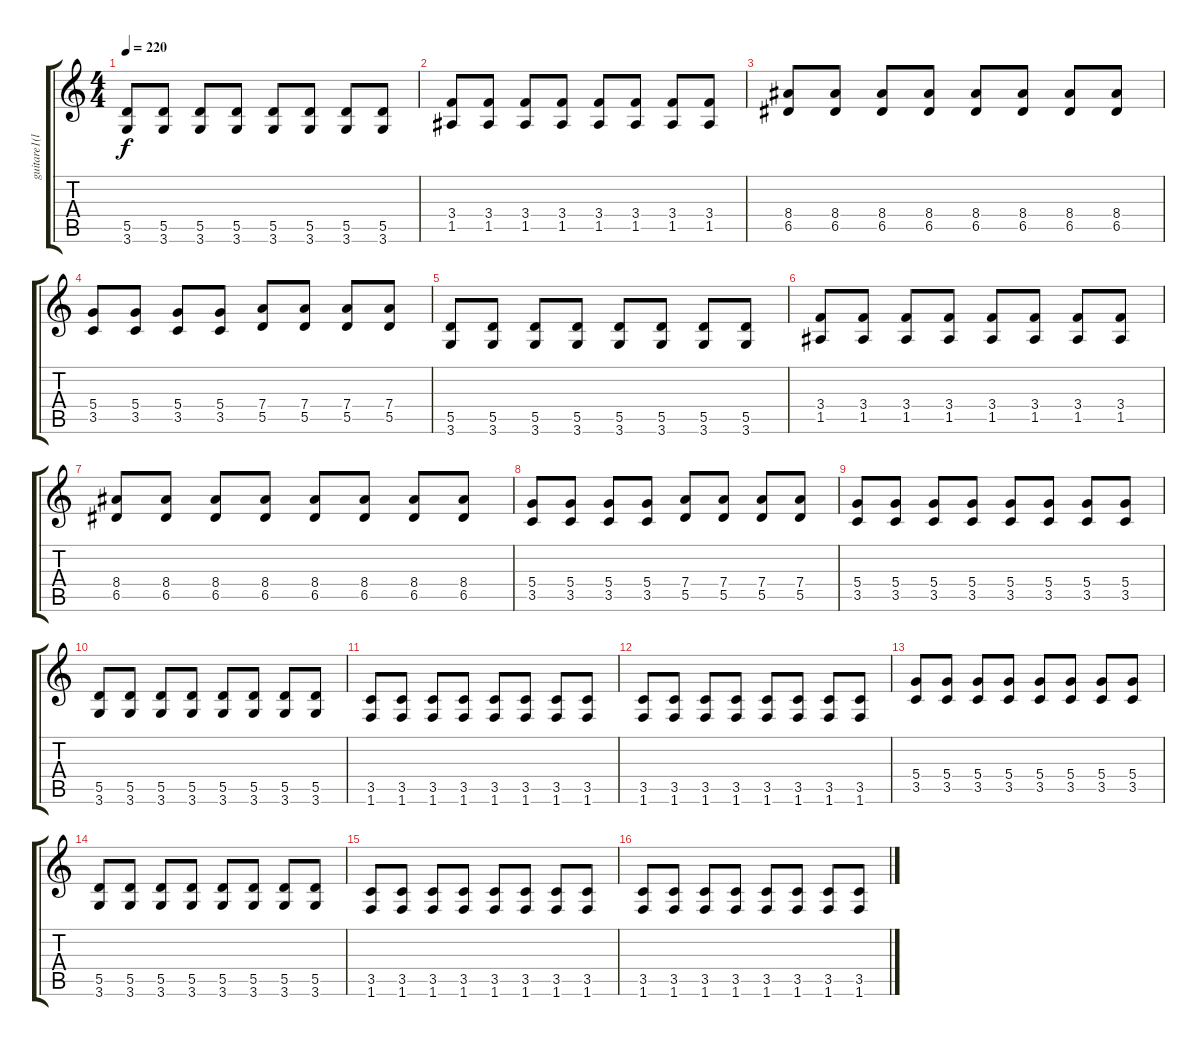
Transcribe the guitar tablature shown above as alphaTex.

\track ("guitare1(lars)" "guitare1(l") {instrument distortionguitar}
\staff {score tabs}
\tuning (E4 B3 G3 D3 A2 E2) {hide}
\ts (4 4)
\tempo 220
\clef g2
\ks c
(5.5 3.6).8{dy f} (5.5 3.6).8 (5.5 3.6).8 (5.5 3.6).8 (5.5 3.6).8 (5.5 3.6).8 (5.5 3.6).8 (5.5 3.6).8 |
(3.4 1.5).8 (3.4 1.5).8 (3.4 1.5).8 (3.4 1.5).8 (3.4 1.5).8 (3.4 1.5).8 (3.4 1.5).8 (3.4 1.5).8 |
(8.4 6.5).8 (8.4 6.5).8 (8.4 6.5).8 (8.4 6.5).8 (8.4 6.5).8 (8.4 6.5).8 (8.4 6.5).8 (8.4 6.5).8 |
(5.4 3.5).8 (5.4 3.5).8 (5.4 3.5).8 (5.4 3.5).8 (7.4 5.5).8 (7.4 5.5).8 (7.4 5.5).8 (7.4 5.5).8 |
(5.5 3.6).8 (5.5 3.6).8 (5.5 3.6).8 (5.5 3.6).8 (5.5 3.6).8 (5.5 3.6).8 (5.5 3.6).8 (5.5 3.6).8 |
(3.4 1.5).8 (3.4 1.5).8 (3.4 1.5).8 (3.4 1.5).8 (3.4 1.5).8 (3.4 1.5).8 (3.4 1.5).8 (3.4 1.5).8 |
(8.4 6.5).8 (8.4 6.5).8 (8.4 6.5).8 (8.4 6.5).8 (8.4 6.5).8 (8.4 6.5).8 (8.4 6.5).8 (8.4 6.5).8 |
(5.4 3.5).8 (5.4 3.5).8 (5.4 3.5).8 (5.4 3.5).8 (7.4 5.5).8 (7.4 5.5).8 (7.4 5.5).8 (7.4 5.5).8 |
(5.4 3.5).8 (5.4 3.5).8 (5.4 3.5).8 (5.4 3.5).8 (5.4 3.5).8 (5.4 3.5).8 (5.4 3.5).8 (5.4 3.5).8 |
(5.5 3.6).8 (5.5 3.6).8 (5.5 3.6).8 (5.5 3.6).8 (5.5 3.6).8 (5.5 3.6).8 (5.5 3.6).8 (5.5 3.6).8 |
(3.5 1.6).8 (3.5 1.6).8 (3.5 1.6).8 (3.5 1.6).8 (3.5 1.6).8 (3.5 1.6).8 (3.5 1.6).8 (3.5 1.6).8 |
(3.5 1.6).8 (3.5 1.6).8 (3.5 1.6).8 (3.5 1.6).8 (3.5 1.6).8 (3.5 1.6).8 (3.5 1.6).8 (3.5 1.6).8 |
(5.4 3.5).8 (5.4 3.5).8 (5.4 3.5).8 (5.4 3.5).8 (5.4 3.5).8 (5.4 3.5).8 (5.4 3.5).8 (5.4 3.5).8 |
(5.5 3.6).8 (5.5 3.6).8 (5.5 3.6).8 (5.5 3.6).8 (5.5 3.6).8 (5.5 3.6).8 (5.5 3.6).8 (5.5 3.6).8 |
(3.5 1.6).8 (3.5 1.6).8 (3.5 1.6).8 (3.5 1.6).8 (3.5 1.6).8 (3.5 1.6).8 (3.5 1.6).8 (3.5 1.6).8 |
(3.5 1.6).8 (3.5 1.6).8 (3.5 1.6).8 (3.5 1.6).8 (3.5 1.6).8 (3.5 1.6).8 (3.5 1.6).8 (3.5 1.6).8
